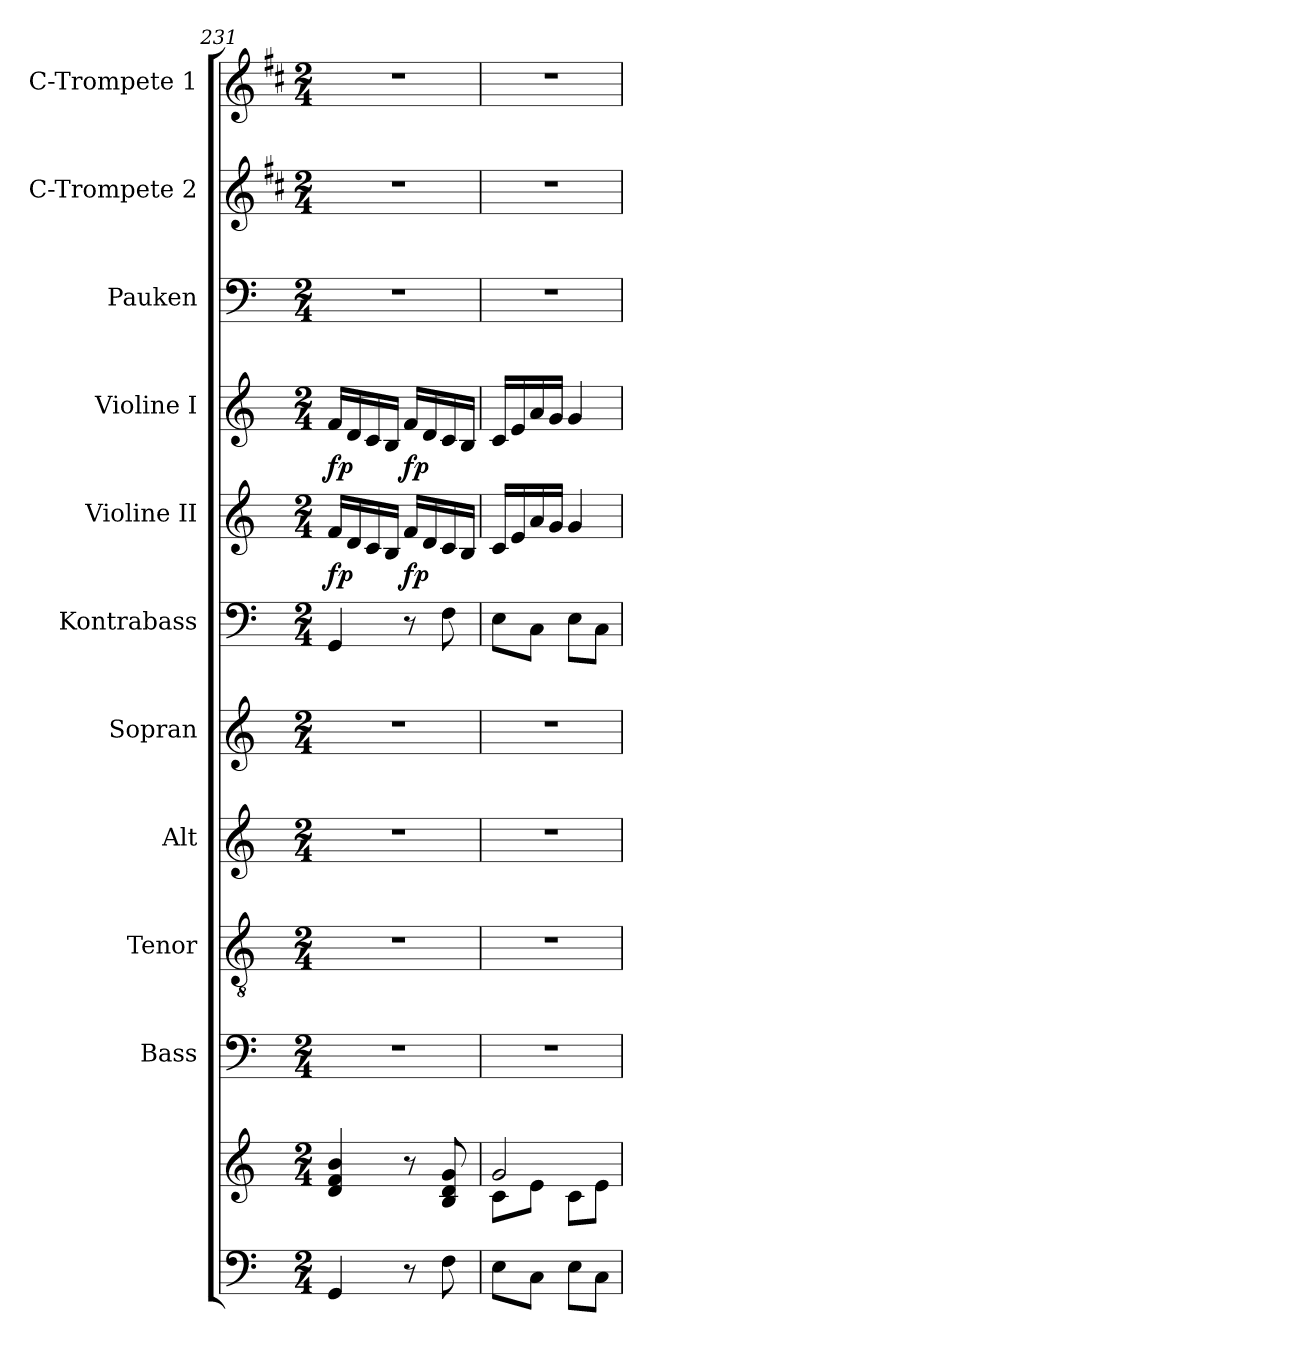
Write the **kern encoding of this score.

**kern	**kern	**kern	**kern	**kern	**kern	**kern	**kern	**dynam	**kern	**dynam	**kern	**kern	**kern
*part11	*part11	*part10	*part9	*part8	*part7	*part6	*part5	*part5	*part4	*part4	*part3	*part2	*part1
*staff12	*staff11	*staff10	*staff9	*staff8	*staff7	*staff6	*staff5	*staff5	*staff4	*staff4	*staff3	*staff2	*staff1
*	*	*I"Bass	*I"Tenor	*I"Alt	*I"Sopran	*I"Kontrabass	*I"Violine II	*	*I"Violine I	*	*I"Pauken	*I"C-Trompete 2	*I"C-Trompete 1
*	*	*I'B.	*I'T.	*I'A.	*I'S.	*I'Kb.	*I'Vl. II	*	*I'Vl. I	*	*I'Pk.	*I'C Trp. 2	*I'C Trp. 1
!!LO:PB:g=z
*clefF4	*clefG2	*clefF4	*clefGv2	*clefG2	*clefG2	*clefF4	*clefG2	*	*clefG2	*	*clefF4	*clefG2	*clefG2
*	*	*	*	*	*	*ITrd7c12	*	*	*	*	*	*ITrd1c2	*ITrd1c2
*k[]	*k[]	*k[]	*k[]	*k[]	*k[]	*k[]	*k[]	*	*k[]	*	*k[]	*k[]	*k[]
*C:	*C:	*C:	*C:	*C:	*C:	*C:	*C:	*	*C:	*	*C:	*C:	*C:
*M2/4	*M2/4	*M2/4	*M2/4	*M2/4	*M2/4	*M2/4	*M2/4	*	*M2/4	*	*M2/4	*M2/4	*M2/4
=231	=231	=231	=231	=231	=231	=231	=231	=231	=231	=231	=231	=231	=231
!	!	!	!	!	!	!	!	!LO:DY:b	!	!LO:DY:b	!	!	!
4GG/	4d/ 4f/ 4b/	2r	2r	2r	2r	4GGG/	16f/LL	fp	16f/LL	fp	2r	2r	2r
.	.	.	.	.	.	.	16d/	.	16d/	.	.	.	.
.	.	.	.	.	.	.	16c/	.	16c/	.	.	.	.
.	.	.	.	.	.	.	16B/JJ	.	16B/JJ	.	.	.	.
!	!	!	!	!	!	!	!	!LO:DY:b	!	!LO:DY:b	!	!	!
8r	8r	.	.	.	.	8r	16f/LL	fp	16f/LL	fp	.	.	.
.	.	.	.	.	.	.	16d/	.	16d/	.	.	.	.
8F\	8B/ 8d/ 8g/	.	.	.	.	8FF\	16c/	.	16c/	.	.	.	.
.	.	.	.	.	.	.	16B/JJ	.	16B/JJ	.	.	.	.
=232	=232	=232	=232	=232	=232	=232	=232	=232	=232	=232	=232	=232	=232
*	*^	*	*	*	*	*	*	*	*	*	*	*	*
8E\L	2g/	8c\L	2r	2r	2r	2r	8EE\L	16c/LL	.	16c/LL	.	2r	2r	2r
.	.	.	.	.	.	.	.	16e/	.	16e/	.	.	.	.
8C\J	.	8e\J	.	.	.	.	8CC\J	16a/	.	16a/	.	.	.	.
.	.	.	.	.	.	.	.	16g/JJ	.	16g/JJ	.	.	.	.
8E\L	.	8c\L	.	.	.	.	8EE\L	4g/	.	4g/	.	.	.	.
8C\J	.	8e\J	.	.	.	.	8CC\J	.	.	.	.	.	.	.
*	*v	*v	*	*	*	*	*	*	*	*	*	*	*	*
=	=	=	=	=	=	=	=	=	=	=	=	=	=
*-	*-	*-	*-	*-	*-	*-	*-	*-	*-	*-	*-	*-	*-
